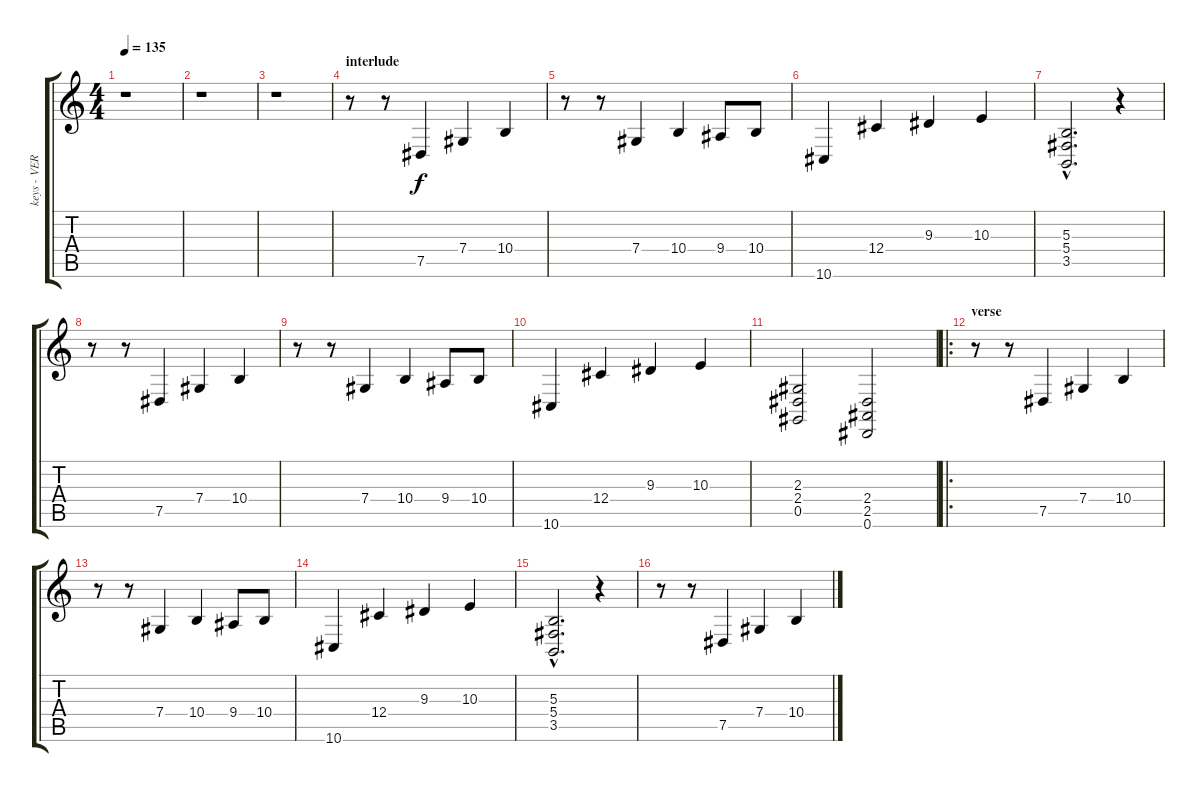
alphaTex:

\track ("keys - VERY approx. :)" "keys - VER") {instrument synthstrings2}
\staff {score tabs}
\tuning (Eb4 Bb3 Gb3 Db3 Ab2 Eb2) {hide}
\ts (4 4)
\tempo 135
\clef g2
\ks c
r.1{dy f} |
r.1 |
r.1 |
\section ("" "interlude")
r.8 r.8 7.5.4 7.4.4 10.4.4 |
r.8 r.8 7.4.4 10.4.4 9.4.8 10.4.8 |
10.6.4 12.4.4 9.3.4 10.3.4 |
(5.3{hac} 5.4{hac} 3.5{hac}).2{d} r.4 |
r.8 r.8 7.5.4 7.4.4 10.4.4 |
r.8 r.8 7.4.4 10.4.4 9.4.8 10.4.8 |
10.6.4 12.4.4 9.3.4 10.3.4 |
(2.3 2.4 0.5).2 (2.4 2.5 0.6).2 |
\ro
\section ("" "verse")
r.8 r.8 7.5.4 7.4.4 10.4.4 |
r.8 r.8 7.4.4 10.4.4 9.4.8 10.4.8 |
10.6.4 12.4.4 9.3.4 10.3.4 |
(5.3{hac} 5.4{hac} 3.5{hac}).2{d} r.4 |
r.8 r.8 7.5.4 7.4.4 10.4.4
